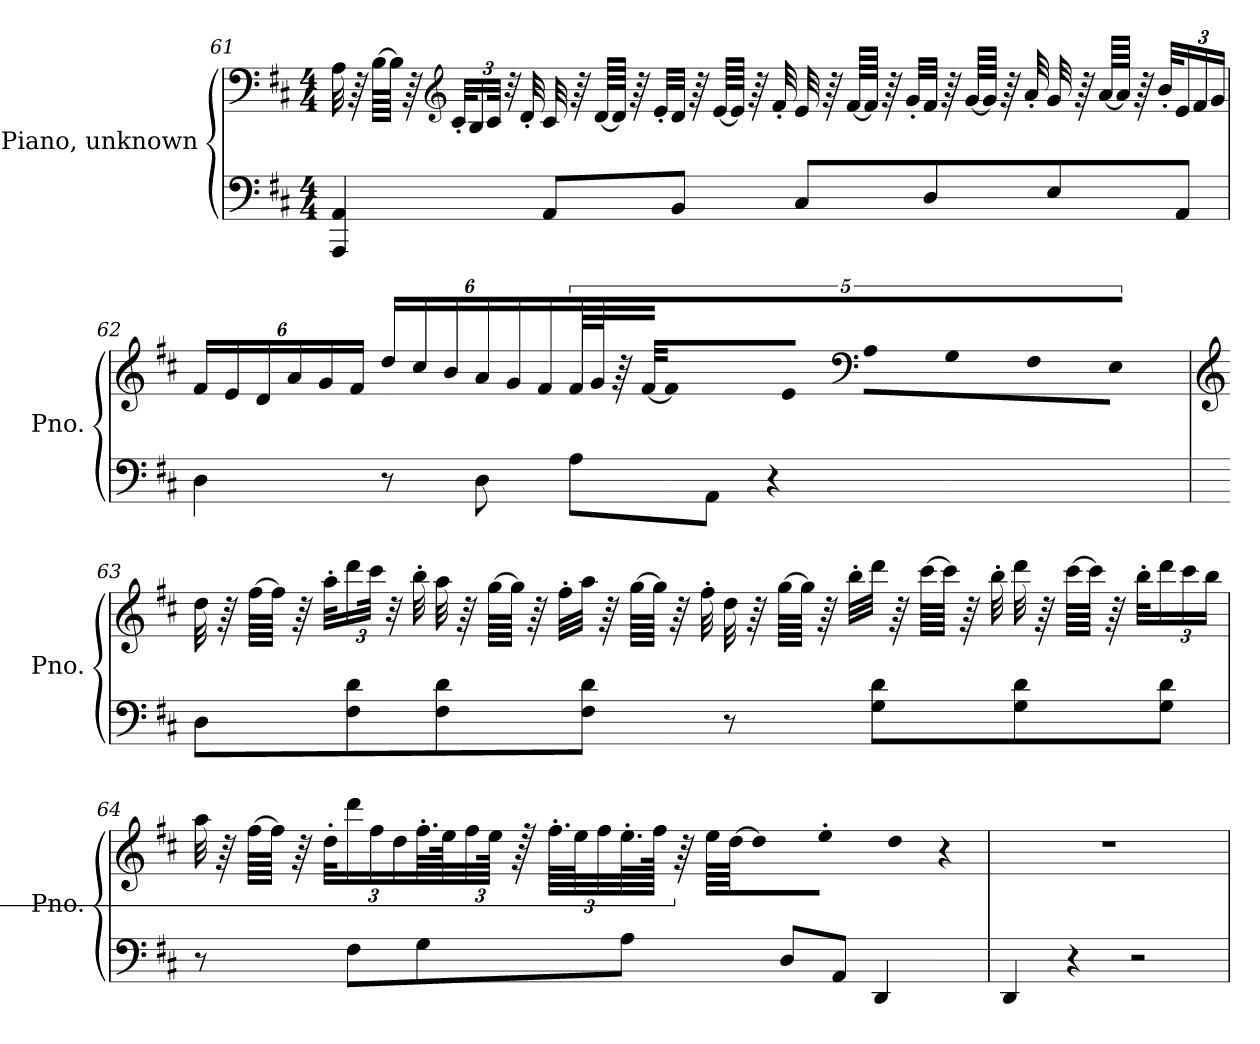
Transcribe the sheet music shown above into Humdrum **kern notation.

**kern	**kern
*part1	*part1
*staff2	*staff1
*I"Piano, unknown	*
*I'Pno.	*
!!LO:LB:g=z
*clefF4	*clefF4
*k[f#c#]	*k[f#c#]
*M4/4	*M4/4
=61	=61
4AAA/ 4AA/	32A\
.	64r
.	[64B\LLLL
.	64B\JJJJ]
.	64r
*	*clefG2
.	32c#'/KLL
*	*Xbrackettup
.	24B/
.	48c#/JJk
.	32r
.	32d'/
8AA/L	32c#/
.	64r
.	[64d/LLLL
.	64d/JJJJ]
.	64r
.	32e'/LLL
8BB/J	32d/JJJ
.	64r
.	[64e/LLLL
.	64e/JJJJ]
.	64r
.	32f#'/
8C#/L	32e/
.	64r
.	[64f#/LLLL
.	64f#/JJJJ]
.	64r
.	32g'/LLL
8D/	32f#/JJJ
.	64r
.	[64g/LLLL
.	64g/JJJJ]
.	64r
.	32a'/
8E/	32g/
.	64r
.	[64a/LLLL
.	64a/JJJJ]
.	64r
.	32b'/KLL
8AA/J	24e/
.	24f#/
.	24g/JJ
!!LO:LB:g=z
=62	=62
4D\	24f#/LL
.	24e/
.	24d/
.	24a/
.	24g/
.	24f#/JJ
8r	24dd/LL
.	24cc#/
.	24b/
8D\	24a/
.	24g/
.	24f#/
*	*brackettup
8A\L	80f#/LL
.	80g/JJJJ
.	80r
.	[40f#/KLL
.	16f#/J]
8AA\J	8e/J
*	*clefF4
4r	16A\LL
.	16G\
.	16F#\
.	16E\JJ
!!LO:LB:g=z
=63	=63
*	*clefG2
8D\L	32dd\
.	64r
.	[64ff#\LLLL
.	64ff#\JJJJ]
.	64r
.	32aa'\KLL
*	*Xbrackettup
8F#\ 8d\	24ddd\
.	48ccc#\JJk
.	32r
.	32bb'\
8F#\ 8d\	32aa\
.	64r
.	[64gg\LLLL
.	64gg\JJJJ]
.	64r
.	32ff#'\LLL
8F#\ 8d\J	32aa\JJJ
.	64r
.	[64gg\LLLL
.	64gg\JJJJ]
.	64r
.	32ff#'\
8r	32dd\
.	64r
.	[64gg\LLLL
.	64gg\JJJJ]
.	64r
.	32bb'\LLL
8G\ 8d\L	32ddd\JJJ
.	64r
.	[64ccc#\LLLL
.	64ccc#\JJJJ]
.	64r
.	32bb'\
8G\ 8d\	32ddd\
.	64r
.	[64ccc#\LLLL
.	64ccc#\JJJJ]
.	64r
.	32bb'\KLL
8G\ 8d\J	24ddd\
.	24ccc#\
.	24bb\JJ
!!LO:LB:g=z
=64	=64
8r	32aa\
.	64r
.	[64ff#\LLLL
.	64ff#\JJJJ]
.	64r
.	32dd'\KLL
8F#\L	24ddd\
.	24ff#\
.	24dd\
8G\	64.ff#'\LL
.	128ee\JK
.	48ff#\
.	96ee\JJJk
.	128r
.	64.ff#'\LLLL
.	96ee\J
.	48ff#\
8A\J	64.ee'\L
.	128ff#\JJJJk
*	*brackettup
.	96r
.	96ee\LLLL
.	[96dd\J
.	32dd\]
.	32ee'\JJJ
8D/L	4dd\
8AA/J	.
4DD/	4r
=65	=65
4DD/	1r
4r	.
2r	.
=	=
*-	*-
